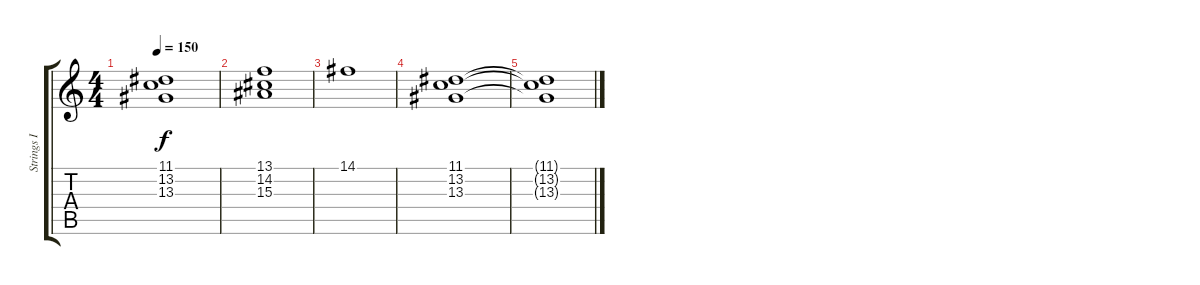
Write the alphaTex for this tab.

\track ("Strings I" "Strings I") {instrument stringensemble1}
\staff {score tabs}
\tuning (E4 B3 G3 D3 A2 E2) {hide}
\ts (4 4)
\tempo 150
\clef g2
\ks c
(11.1 13.2 13.3).1{dy f} |
(13.1 14.2 15.3).1 |
14.1.1 |
(11.1 13.2 13.3).1 |
(11.1{t} 13.2{t} 13.3{t}).1
